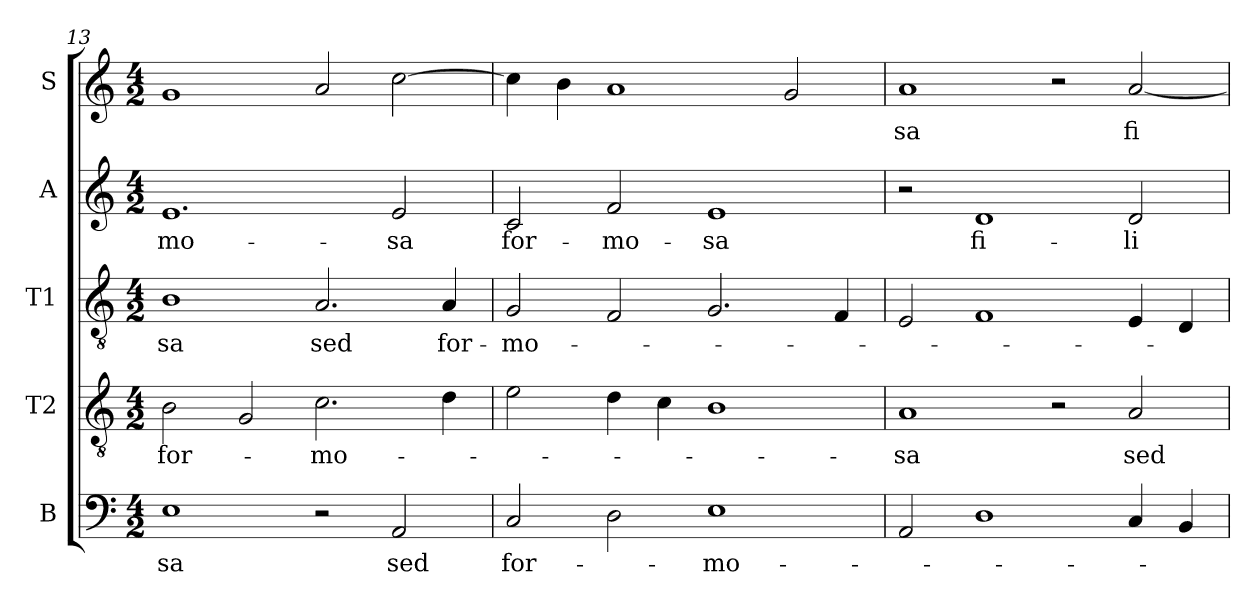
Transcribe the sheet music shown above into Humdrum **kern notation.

**kern	**text	**kern	**text	**kern	**text	**kern	**text	**kern	**text
*part5	*part5	*part4	*part4	*part3	*part3	*part2	*part2	*part1	*part1
*staff5	*staff5	*staff4	*staff4	*staff3	*staff3	*staff2	*staff2	*staff1	*staff1
*I"B	*	*I"T2	*	*I"T1	*	*I"A	*	*I"S	*
*clefF4	*	*clefGv2	*	*clefGv2	*	*clefG2	*	*clefG2	*
*M4/2	*	*M4/2	*	*M4/2	*	*M4/2	*	*M4/2	*
=13	=13	=13	=13	=13	=13	=13	=13	=13	=13
!	!LO:LY:b:cj	!	!LO:LY:b:cj	!	!LO:LY:b:cj	!	!LO:LY:b:cj	!	!
1E	-sa	2B\	for-	1B	-sa	1.e	-mo-	1g	.
.	.	2G/	.	.	.	.	.	.	.
!	!	!	!LO:LY:b:cj	!	!LO:LY:b:cj	!	!	!	!
2r	.	2.c\	-mo-	2.A/	sed	.	.	2a/	.
!	!LO:LY:b:cj	!	!	!	!	!	!LO:LY:b:cj	!	!
2AA/	sed	.	.	.	.	2e/	-sa	[>2cc\	.
!	!	!	!	!	!LO:LY:b	!	!	!	!
.	.	4d\	.	4A/	for-	.	.	.	.
=14	=14	=14	=14	=14	=14	=14	=14	=14	=14
!	!LO:LY:b:cj	!	!	!	!LO:LY:b:cj	!	!LO:LY:b:cj	!	!
2C/	for-	2e\	.	2G/	-mo-	2c/	for-	4cc\]	.
.	.	.	.	.	.	.	.	4b\	.
!	!	!	!	!	!	!	!LO:LY:b:cj	!	!
2D\	.	4d\	.	2F/	.	2f/	-mo-	1a	.
.	.	4c\	.	.	.	.	.	.	.
!	!LO:LY:b:cj	!	!	!	!	!	!LO:LY:b:cj	!	!
1E	-mo-	1B	.	2.G/	.	1e	-sa	.	.
.	.	.	.	.	.	.	.	2g/	.
.	.	.	.	4F/	.	.	.	.	.
=15	=15	=15	=15	=15	=15	=15	=15	=15	=15
!	!	!	!LO:LY:b:cj	!	!	!	!	!	!LO:LY:b:cj
2AA/	.	1A	-sa	2E/	.	2r	.	1a	-sa
!	!	!	!	!	!	!	!LO:LY:b:cj	!	!
1D	.	.	.	1F	.	1d	fi-	.	.
.	.	2r	.	.	.	.	.	2r	.
!	!	!	!LO:LY:b:cj	!	!	!	!LO:LY:b:cj	!	!LO:LY:b:cj
4C/	.	2A/	sed	4E/	.	2d/	-li-	[<2a/	fi-
4BB/	.	.	.	4D/	.	.	.	.	.
=	=	=	=	=	=	=	=	=	=
*-	*-	*-	*-	*-	*-	*-	*-	*-	*-
